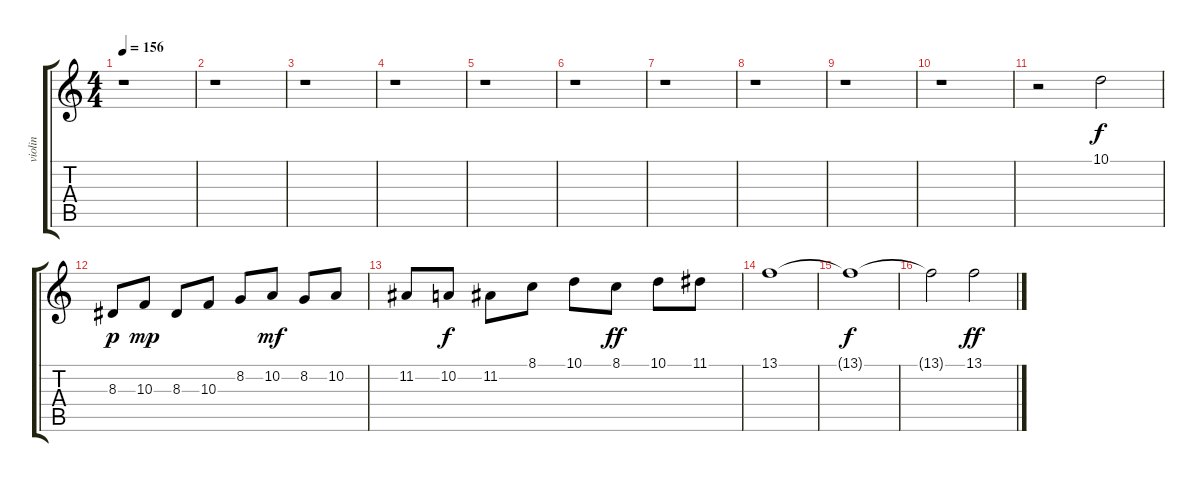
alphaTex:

\track ("violin" "violin") {instrument violin}
\staff {score tabs}
\tuning (E4 B3 G3 D3 A2 E2) {hide}
\ts (4 4)
\tempo 156
\clef g2
\ks c
r.1{dy f} |
r.1 |
r.1 |
r.1 |
r.1 |
r.1 |
r.1 |
r.1 |
r.1 |
r.1 |
r.2 10.1.2 |
8.3.8{dy p} 10.3.8{dy mp} 8.3.8 10.3.8 8.2.8 10.2.8{dy mf} 8.2.8 10.2.8 |
11.2.8 10.2.8{dy f} 11.2.8 8.1.8 10.1.8 8.1.8{dy ff} 10.1.8 11.1.8 |
13.1.1 |
13.1{t}.1{dy f} |
13.1{t}.2 13.1.2{dy ff}
